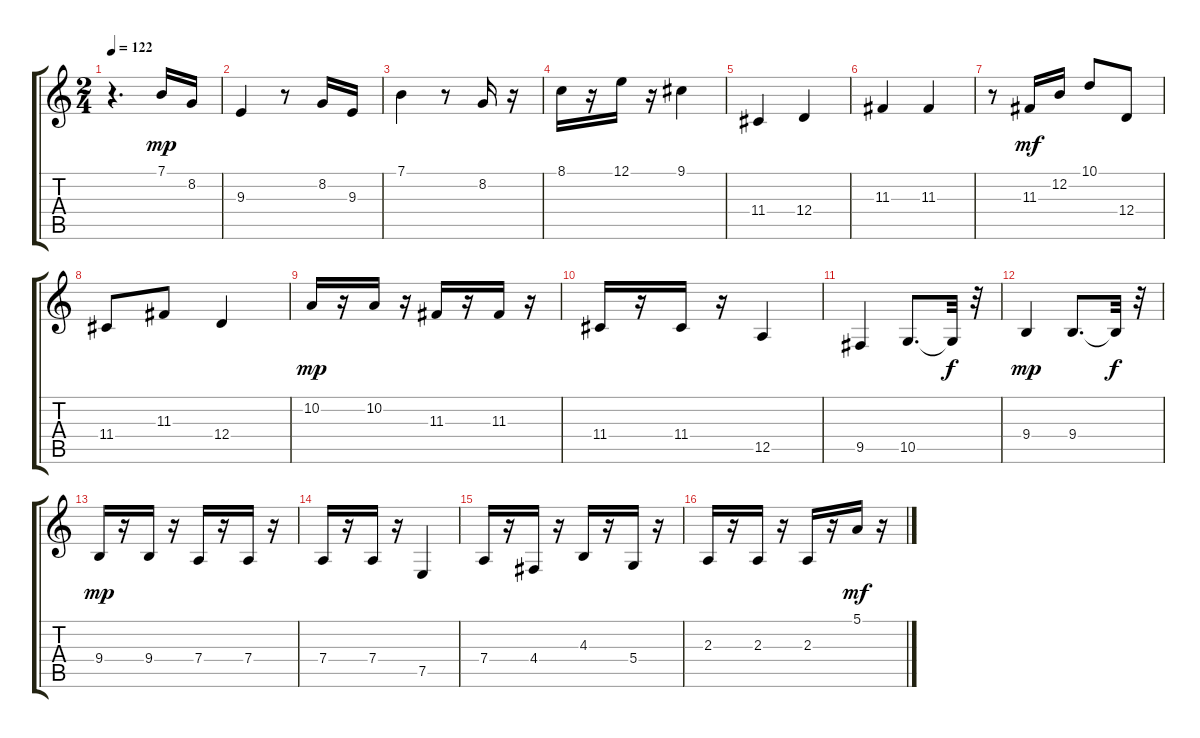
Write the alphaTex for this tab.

\track "" {instrument stringensemble1}
\staff {score tabs}
\tuning (E4 B3 G3 D3 A2 E2) {hide}
\ts (2 4)
\tempo 122
\clef g2
\ks c
r.4{d dy mp} 7.1.16 8.2.16 |
9.3.4 r.8 8.2.16 9.3.16 |
7.1.4 r.8 8.2.16 r.16 |
8.1.16 r.16 12.1.16 r.16 9.1.4 |
11.4.4 12.4.4 |
11.3.4 11.3.4 |
r.8 11.3.16{dy mf} 12.2.16 10.1.8 12.4.8 |
11.4.8 11.3.8 12.4.4 |
10.2.16{dy mp} r.16 10.2.16 r.16 11.3.16 r.16 11.3.16 r.16 |
11.4.16 r.16 11.4.16 r.16 12.5.4 |
9.5.4 10.5.8{d} 10.5{t}.32{dy f} r.32 |
9.4.4{dy mp} 9.4.8{d} 9.4{t}.32{dy f} r.32 |
9.4.16{dy mp} r.16 9.4.16 r.16 7.4.16 r.16 7.4.16 r.16 |
7.4.16 r.16 7.4.16 r.16 7.5.4 |
7.4.16 r.16 4.4.16 r.16 4.3.16 r.16 5.4.16 r.16 |
2.3.16 r.16 2.3.16 r.16 2.3.16 r.16 5.1.16{dy mf} r.16
